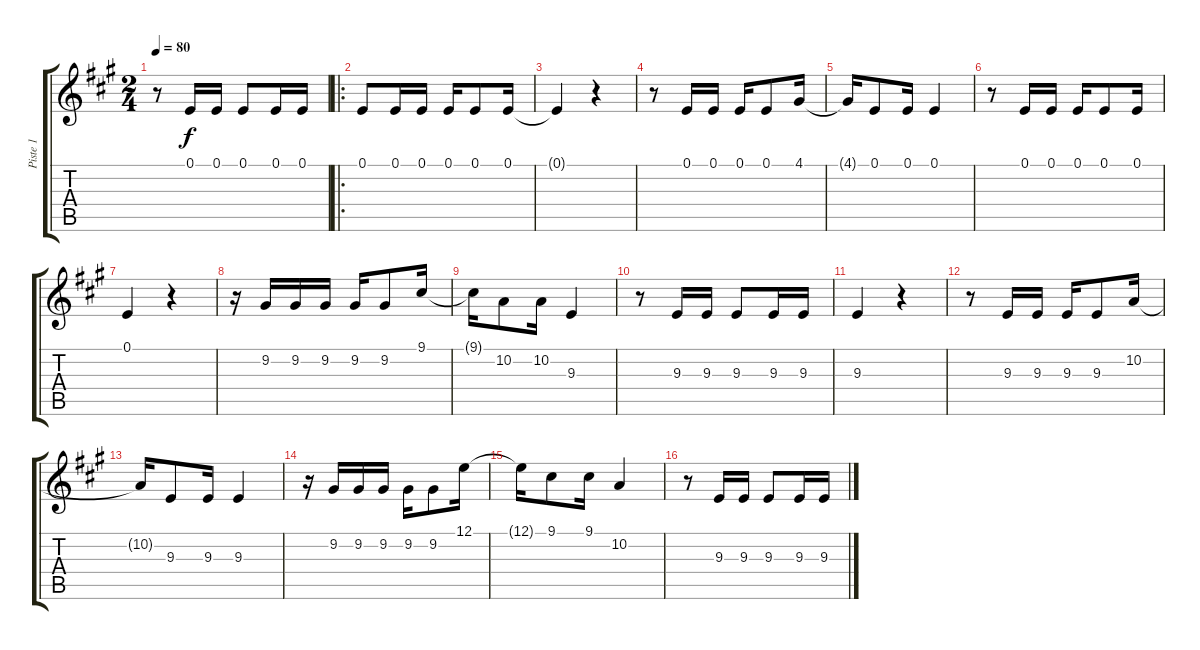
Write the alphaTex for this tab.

\track ("Piste 1" "Piste 1") {instrument lead4chiff}
\staff {score tabs}
\tuning (E4 B3 G3 D3 A2 E2) {hide}
\ts (2 4)
\tempo 80
\clef g2
\ks a
r.8{dy f instrument lead4chiff} 0.1.16 0.1.16 0.1.8 0.1.16 0.1.16 |
\ro
0.1.8 0.1.16 0.1.16 0.1.16 0.1.8 0.1.16 |
0.1{t}.4 r.4 |
r.8 0.1.16 0.1.16 0.1.16 0.1.8 4.1.16 |
4.1{t}.16 0.1.8 0.1.16 0.1.4 |
r.8 0.1.16 0.1.16 0.1.16 0.1.8 0.1.16 |
0.1.4 r.4 |
r.16 9.2.16 9.2.16 9.2.16 9.2.16 9.2.8 9.1.16 |
9.1{t}.16 10.2.8 10.2.16 9.3.4 |
r.8 9.3.16 9.3.16 9.3.8 9.3.16 9.3.16 |
9.3.4 r.4 |
r.8 9.3.16 9.3.16 9.3.16 9.3.8 10.2.16 |
10.2{t}.16 9.3.8 9.3.16 9.3.4 |
r.16 9.2.16 9.2.16 9.2.16 9.2.16 9.2.8 12.1.16 |
12.1{t}.16 9.1.8 9.1.16 10.2.4 |
r.8 9.3.16 9.3.16 9.3.8 9.3.16 9.3.16
